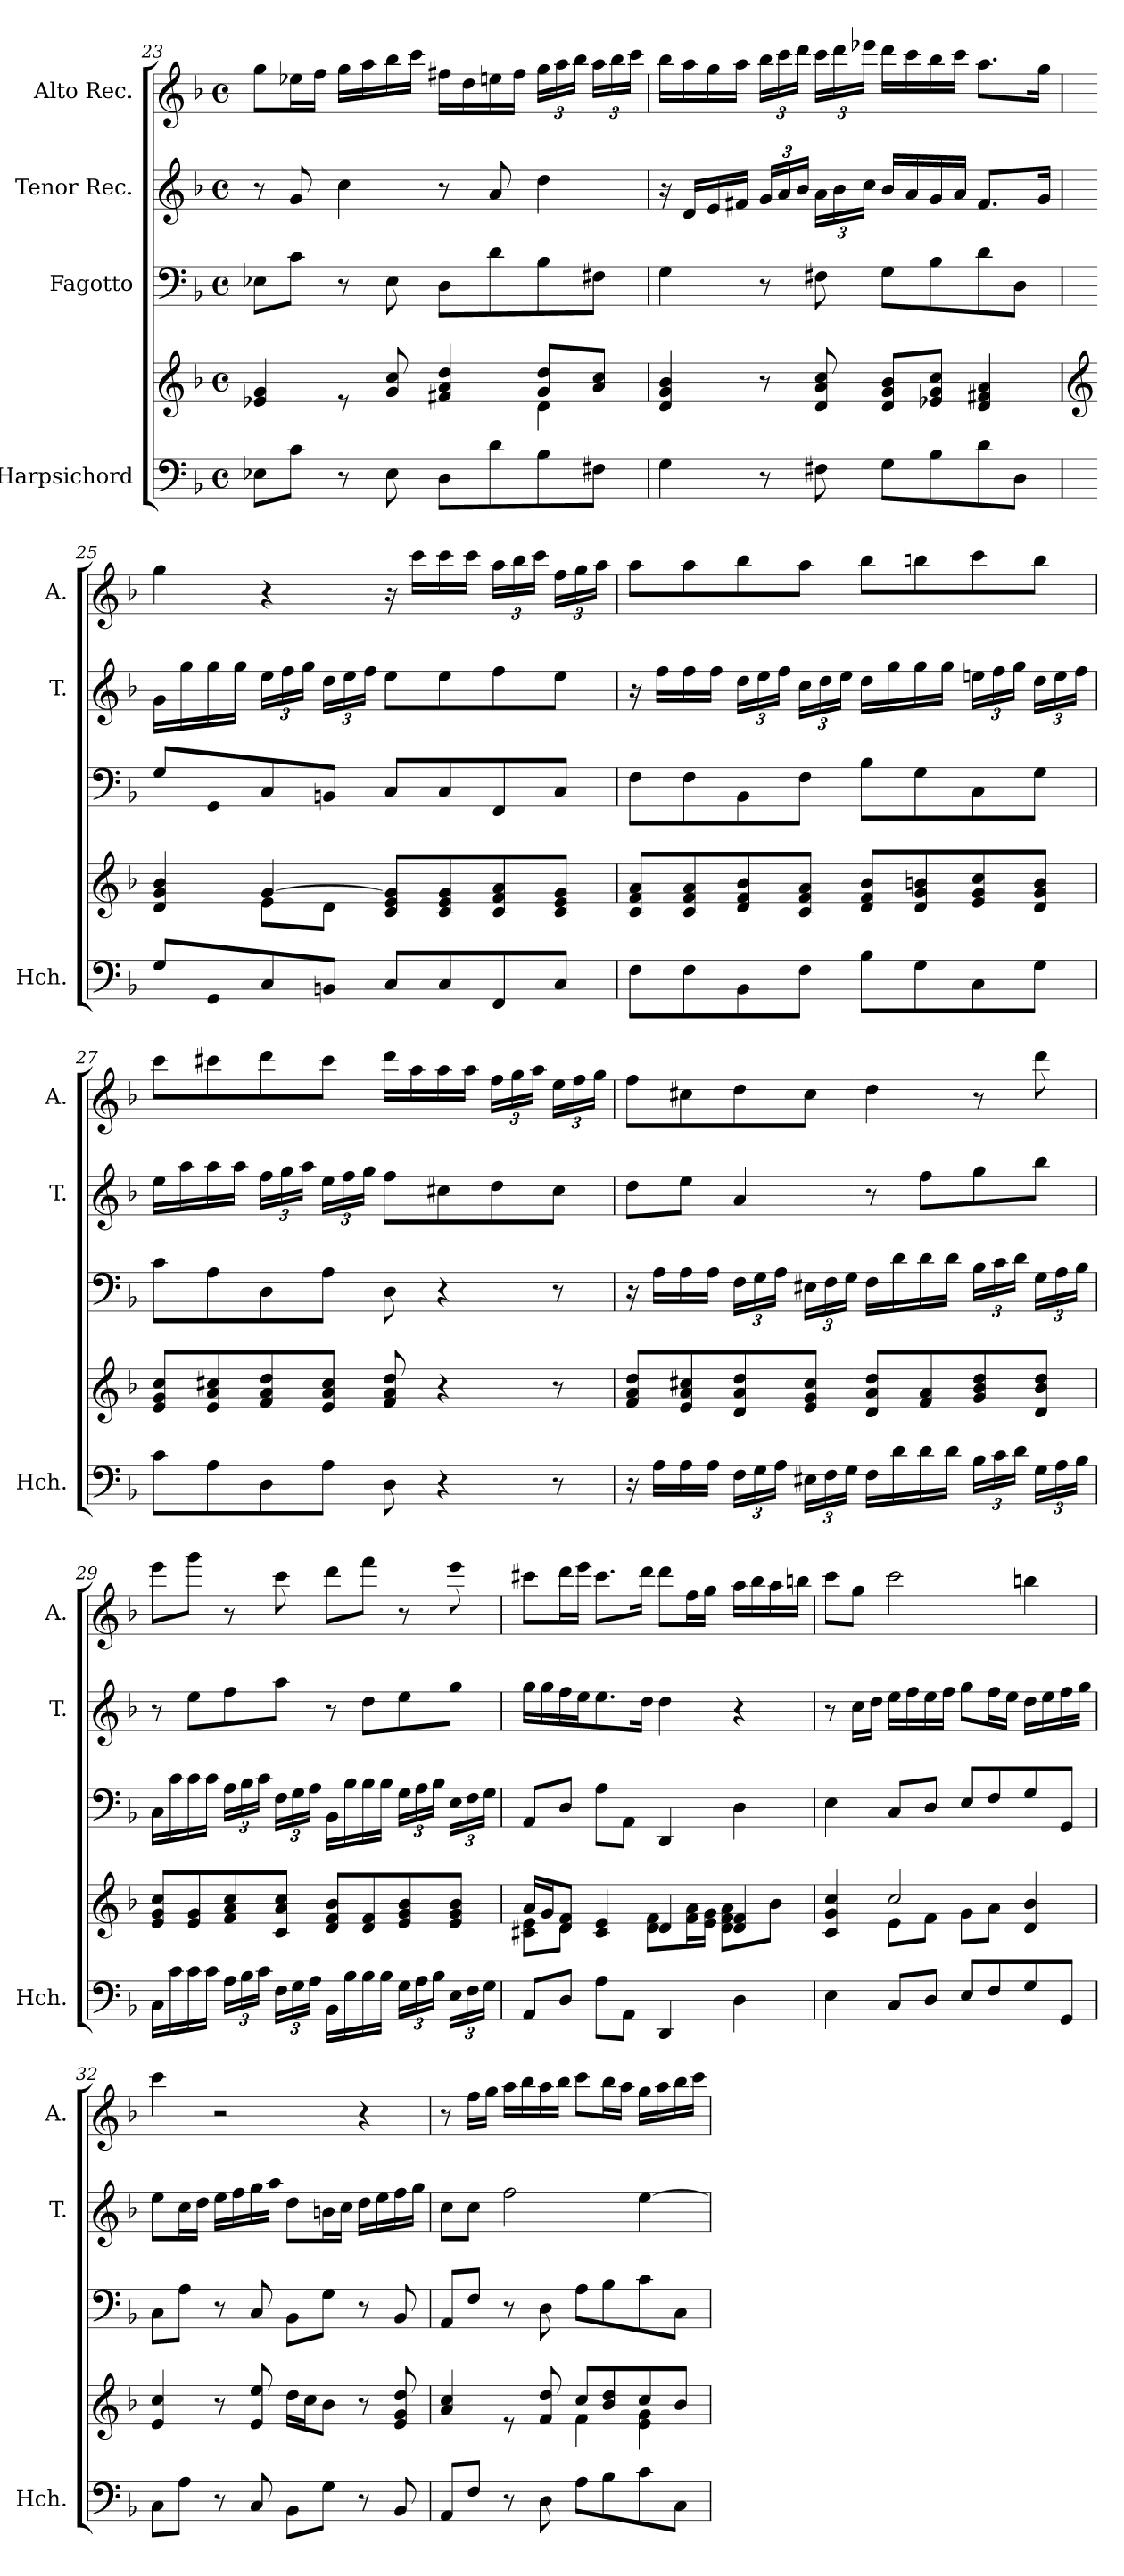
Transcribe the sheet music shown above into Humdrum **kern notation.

**kern	**kern	**kern	**kern	**kern
*part4	*part4	*part3	*part2	*part1
*staff5	*staff4	*staff3	*staff2	*staff1
*I"Harpsichord	*	*I"Fagotto	*I"Tenor Rec.	*I"Alto Rec.
*I'Hch.	*	*	*I'T.	*I'A.
!!LO:LB:g=z
*clefF4	*clefG2	*clefF4	*clefG2	*clefG2
*k[b-]	*k[b-]	*k[b-]	*k[b-]	*k[b-]
*M4/4	*M4/4	*M4/4	*M4/4	*M4/4
*met(c)	*met(c)	*met(c)	*met(c)	*met(c)
=23	=23	=23	=23	=23
*	*^	*	*	*
8E-X\L	4e-X/ 4g/	2.ryy	8E-X\L	8r	8gg\L
8c\J	.	.	8c\J	8g/	16ee-X\L
.	.	.	.	.	16ff\JJ
8r	8re	.	8r	4cc\	16gg\LL
.	.	.	.	.	16aa\
8E-\	8g/ 8cc/	.	8E-\	.	16bb-\
.	.	.	.	.	16ccc\JJ
8D\L	4f#X/ 4a/ 4dd/	.	8D\L	8r	16ff#X\LL
.	.	.	.	.	16dd\
8d\	.	.	8d\	8a/	16een\
.	.	.	.	.	16ff#\JJ
*	*	*	*	*	*Xbrackettup
8B-\	8g/ 8dd/L	4d\	8B-\	4dd\	24gg\LL
.	.	.	.	.	24aa\
.	.	.	.	.	24bb-\JJ
8F#X\J	8a/ 8cc/J	.	8F#X\J	.	24aa\LL
.	.	.	.	.	24bb-\
.	.	.	.	.	24ccc\JJ
*	*v	*v	*	*	*
=24	=24	=24	=24	=24
4G\	4d/ 4g/ 4b-/	4G\	16r	16bb-\LL
.	.	.	16d/LL	16aa\
.	.	.	16e/	16gg\
.	.	.	16f#X/JJ	16aa\JJ
*	*	*	*Xbrackettup	*
8r	8r	8r	24g/LL	24bb-\LL
.	.	.	24a/	24ccc\
.	.	.	24b-/JJ	24ddd\JJ
8F#X\	8d/ 8a/ 8cc/	8F#X\	24a\LL	24ccc\LL
.	.	.	24b-\	24ddd\
.	.	.	24cc\JJ	24eee-X\JJ
8G\L	8d/ 8g/ 8b-/L	8G\L	16b-/LL	16ddd\LL
.	.	.	16a/	16ccc\
8B-\	8e-X/ 8g/ 8cc/J	8B-\	16g/	16bb-\
.	.	.	16a/JJ	16ccc\JJ
8d\	4d/ 4f#X/ 4a/	8d\	8.f#/L	8.aa\L
8D\J	.	8D\J	.	.
.	.	.	16g/Jk	16gg\Jk
!!LO:PB:g=z
=25	=25	=25	=25	=25
*	*clefG2	*	*	*
*	*^	*	*	*
8G/L	4d/ 4g/ 4b-/	4ryy	8G/L	16g\LL	4gg\
.	.	.	.	16gg\	.
8GG/	.	.	8GG/	16gg\	.
.	.	.	.	16gg\JJ	.
8C/	[4g/	8e\L	8C/	24ee\LL	4r
.	.	.	.	24ff\	.
.	.	.	.	24gg\JJ	.
8BBn/J	.	8d\J	8BBn/J	24dd\LL	.
.	.	.	.	24ee\	.
.	.	.	.	24ff\JJ	.
8C/L	8c/ 8e/ 8g/]L	2ryy	8C/L	8ee\L	16r
.	.	.	.	.	16ccc\LL
8C/	8c/ 8e/ 8g/	.	8C/	8ee\	16ccc\
.	.	.	.	.	16ccc\JJ
8FF/	8c/ 8f/ 8a/	.	8FF/	8ff\	24aa\LL
.	.	.	.	.	24bb-\
.	.	.	.	.	24ccc\JJ
8C/J	8c/ 8e/ 8g/J	.	8C/J	8ee\J	24ff\LL
.	.	.	.	.	24gg\
.	.	.	.	.	24aa\JJ
*	*v	*v	*	*	*
=26	=26	=26	=26	=26
8F\L	8c/ 8f/ 8a/L	8F\L	16r	8aa\L
.	.	.	16ff\LL	.
8F\	8c/ 8f/ 8a/	8F\	16ff\	8aa\
.	.	.	16ff\JJ	.
8BB-\	8d/ 8f/ 8b-/	8BB-\	24dd\LL	8bb-\
.	.	.	24ee:\	.
.	.	.	24ff\JJ	.
8F\J	8c/ 8f/ 8a/J	8F\J	24cc\LL	8aa\J
.	.	.	24dd\	.
.	.	.	24ee\JJ	.
8B-\L	8d/ 8f/ 8b-/L	8B-\L	16dd\LL	8bb-\L
.	.	.	16gg\	.
8G\	8d/ 8g/ 8bn/	8G\	16gg\	8bbn\
.	.	.	16gg\JJ	.
8C\	8e/ 8g/ 8cc/	8C\	24een\LL	8ccc\
.	.	.	24ff\	.
.	.	.	24gg\JJ	.
8G\J	8d/ 8g/ 8b/J	8G\J	24dd\LL	8bb\J
.	.	.	24ee\	.
.	.	.	24ff\JJ	.
=27	=27	=27	=27	=27
8c\L	8e/ 8g/ 8cc/L	8c\L	16ee\LL	8ccc\L
.	.	.	16aa\	.
8A\	8e/ 8a/ 8cc#X/	8A\	16aa\	8ccc#X\
.	.	.	16aa\JJ	.
8D\	8f/ 8a/ 8dd/	8D\	24ff\LL	8ddd\
.	.	.	24gg\	.
.	.	.	24aa\JJ	.
8A\J	8e/ 8a/ 8cc#/J	8A\J	24ee\LL	8ccc#\J
.	.	.	24ff\	.
.	.	.	24gg\JJ	.
8D\	8f/ 8a/ 8dd/	8D\	8ff\L	16ddd\LL
.	.	.	.	16aa\
4r	4r	4r	8cc#X\	16aa\
.	.	.	.	16aa\JJ
.	.	.	8dd\	24ff\LL
.	.	.	.	24gg\
.	.	.	.	24aa\JJ
8r	8r	8r	8cc#\J	24ee\LL
.	.	.	.	24ff\
.	.	.	.	24gg\JJ
!!LO:LB:g=z
=28	=28	=28	=28	=28
16r	8f/ 8a/ 8dd/L	16r	8dd\L	8ff\L
16A\LL	.	16A\LL	.	.
16A\	8e/ 8a/ 8cc#X/	16A\	8ee\J	8cc#X\
16A\JJ	.	16A\JJ	.	.
*Xbrackettup	*	*Xbrackettup	*	*
24F\LL	8d/ 8a/ 8dd/	24F\LL	4a/	8dd\
24G\	.	24G\	.	.
24A\JJ	.	24A\JJ	.	.
24E#X\LL	8e/ 8g/ 8cc#/J	24E#X\LL	.	8cc#\J
24F\	.	24F\	.	.
24G\JJ	.	24G\JJ	.	.
16F\LL	8d/ 8a/ 8dd/L	16F\LL	8r	4dd\
16d\	.	16d\	.	.
16d\	8f/ 8a/	16d\	8ff\L	.
16d\JJ	.	16d\JJ	.	.
24B-\LL	8g/ 8b-/ 8dd/	24B-\LL	8gg\	8r
24c\	.	24c\	.	.
24d\JJ	.	24d\JJ	.	.
24G\LL	8d/ 8b-/ 8dd/J	24G\LL	8bb-\J	8ddd\
24A\	.	24A\	.	.
24B-\JJ	.	24B-\JJ	.	.
=29	=29	=29	=29	=29
16C\LL	8e/ 8g/ 8cc/L	16C\LL	8r	8eee\L
16c\	.	16c\	.	.
16c\	8e/ 8g/	16c\	8ee\L	8ggg\J
16c\JJ	.	16c\JJ	.	.
24A\LL	8f/ 8a/ 8cc/	24A\LL	8ff\	8r
24B-\	.	24B-\	.	.
24c\JJ	.	24c\JJ	.	.
24F\LL	8c/ 8a/ 8cc/J	24F\LL	8aa\J	8ccc\
24G\	.	24G\	.	.
24A\JJ	.	24A\JJ	.	.
16BB-\LL	8d/ 8f/ 8b-/L	16BB-\LL	8r	8ddd\L
16B-\	.	16B-\	.	.
16B-\	8d/ 8f/	16B-\	8dd\L	8fff\J
16B-\JJ	.	16B-\JJ	.	.
24G\LL	8e/ 8g/ 8b-/	24G\LL	8ee\	8r
24A\	.	24A\	.	.
24B-\JJ	.	24B-\JJ	.	.
24E\LL	8e/ 8g/ 8b-/J	24E\LL	8gg\J	8eee\
24F\	.	24F\	.	.
24G\JJ	.	24G\JJ	.	.
=30	=30	=30	=30	=30
*	*^	*	*	*
8AA/L	16a/LL	8c#X\ 8e\L	8AA/L	16gg\LL	8ccc#X\L
.	16g/J	.	.	16gg\	.
8D/J	8d/ 8f/J	8d\J	8D/J	16ff\	16ddd\L
.	.	.	.	16ee\J	16eee\JJ
8A\L	4c#/ 4e/	4ryy	8A\L	8.ee\	8.ccc#\L
8AA\J	.	.	8AA\J	.	.
.	.	.	.	16dd\Jk	16ddd\Jk
4DD/	4d/	8d\ 8f\L	4DD/	4dd\	8ddd\L
.	.	16f\ 16a\L	.	.	16ff\L
.	.	16e\ 16g\JJ	.	.	16gg\JJ
4D\	4d/ 4f/	8d\ 8f\ 8a\L	4D\	4r	16aa\LL
.	.	.	.	.	16bb-\
.	.	8b-\J	.	.	16aa\
.	.	.	.	.	16bbn\JJ
!!LO:LB:g=z
=31	=31	=31	=31	=31	=31
4E\	4c/ 4g/ 4cc/	4ryy	4E\	8r	8ccc:\L
.	.	.	.	16cc\LL	8gg\J
.	.	.	.	16dd\JJ	.
8C/L	2cc/	8e\L	8C/L	16ee\LL	2ccc\
.	.	.	.	16ff\	.
8D/J	.	8f\J	8D/J	16ee\	.
.	.	.	.	16ff\JJ	.
8E/L	.	8g\L	8E/L	8gg\L	.
8F/	.	8a\J	8F/	16ff\L	.
.	.	.	.	16ee\JJ	.
8G/	4d/ 4b-/	4ryy	8G/	16dd\LL	4bbn\
.	.	.	.	16ee\	.
8GG/J	.	.	8GG/J	16ff\	.
.	.	.	.	16gg\JJ	.
*	*v	*v	*	*	*
=32	=32	=32	=32	=32
8C\L	4e/ 4cc/	8C\L	8ee\L	4ccc\
8A\J	.	8A\J	16cc\L	.
.	.	.	16dd\JJ	.
8r	8r	8r	16ee\LL	2r
.	.	.	16ff\	.
8C/	8e/ 8ee/	8C/	16gg\	.
.	.	.	16aa\JJ	.
8BB-\L	16dd\LL	8BB-\L	8dd\L	.
.	16cc\J	.	.	.
8G\J	8b-\J	8G\J	16bn\L	.
.	.	.	16cc\JJ	.
8r	8r	8r	16dd\LL	4r
.	.	.	16ee\	.
8BB-/	8e/ 8g/ 8dd/	8BB-/	16ff\	.
.	.	.	16gg\JJ	.
=33	=33	=33	=33	=33
*	*^	*	*	*
8AA/L	4a/ 4cc/	2ryy	8AA/L	8cc\L	8r
8F/J	.	.	8F/J	8cc\J	16ff\LL
.	.	.	.	.	16gg\JJ
8r	8re	.	8r	2ff\	16aa\LL
.	.	.	.	.	16bb-\
8D\	8f/ 8dd/	.	8D\	.	16aa\
.	.	.	.	.	16bb-\JJ
8A\L	8cc/L	4f\	8A\L	.	8ccc\L
8B-\	8b-/ 8dd/	.	8B-\	.	16bb-\L
.	.	.	.	.	16aa\JJ
8c\	8cc/	4e\ 4g\	8c\	[4ee\	16gg\LL
.	.	.	.	.	16aa\
8C\J	8b-/J	.	8C\J	.	16bb-\
.	.	.	.	.	16ccc\JJ
*	*v	*v	*	*	*
=	=	=	=	=
*-	*-	*-	*-	*-
